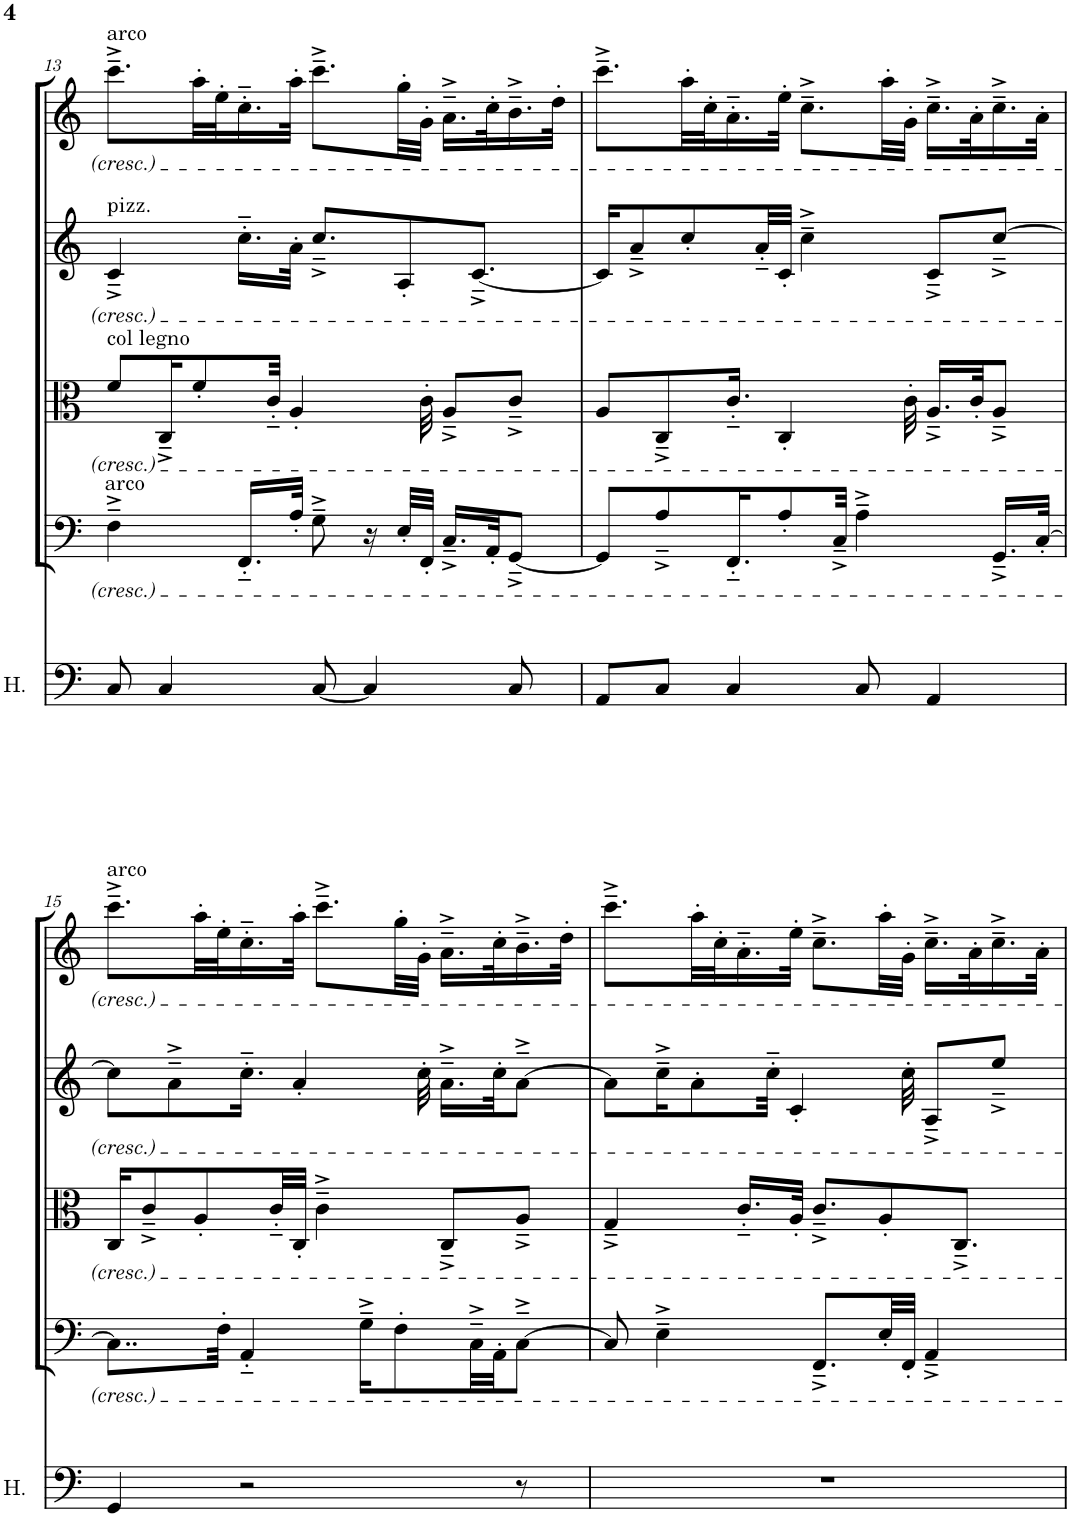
**kern	**kern	**kern	**kern	**kern
*part5	*part4	*part3	*part2	*part1
*staff5	*staff4	*staff3	*staff2	*staff1
*I"Homens	*I"Violoncello	*I"Viola	*I"Violin II	*I"Violin I
*I'H.	*I'Vc	*I'Vla	*I'Vln	*I'Vln
!!LO:PB:g=z
*clefF4	*clefF4	*clefC3	*clefG2	*clefG2
*k[]	*k[]	*k[]	*k[]	*k[]
*M7/8	*M7/8	*M7/8	*M7/8	*M7/8
=13	=13	=13	=13	=13
!	!	!	!	!LO:TX:a:t=arco
!	!	!	!LO:TX:a:t=pizz.	!
!	!	!LO:TX:a:t=col legno	!	!
!	!LO:TX:a:t=arco	!	!	!
8C/	4F~^\	8f/L	4c~^/	8.ccc~^\L
4C/	.	16C~^/K	.	.
.	.	8f'/	.	32aa'\LL
.	.	.	.	32ee'\J
.	16.FF'~/LL	.	16.cc'~\LL	16.cc'~\
.	.	32c'~/Jkk	.	.
.	32A'/JJk	4A'/	32a'\JJk	32aa'\JJk
[8C/	8G~^\	.	8.cc~^/L	8.ccc~^\L
4C/]	16r	.	.	.
.	32E'/LLL	.	8A'/	32gg'\LL
.	32FF'/JJJ	32c'\	.	32g'\JJJ
.	16.C~^/LL	8A~^/L	.	16.a~^\LL
.	.	.	[8.c~^/J	.
.	32AA'/JK	.	.	32cc'\K
8C/	[8GG~^/J	8c~^/J	.	16.b~^\
.	.	.	.	32dd'\JJk
=14	=14	=14	=14	=14
8AA/L	8GG/L]	8A/L	16c/KL]	8.ccc~^\L
.	.	.	8a~^/	.
8C/J	8A~^/	8C~^/	.	.
.	.	.	8cc'/	32aa'\LL
.	.	.	.	32cc'\J
4C/	16.FF'~/K	16.c'~/Jk	.	16.a'~\
.	.	.	32a'~/LL	.
.	8A'/	4C'/	32c'/JJJ	32ee'\JJk
.	.	.	4cc~^\	8.cc~^\L
.	32C~^/Jkk	.	.	.
8C/	4A~^\	.	.	.
.	.	.	.	32aa'\LL
.	.	32c'\	.	32g'\JJJ
4AA/	.	16.A~^/LL	8c~^/L	16.cc~^\LL
.	.	32c'/JK	.	32a'\K
.	16.GG~^/LL	8A~^/J	[8cc~^/J	16.cc~^\
.	[32C'/JJk	.	.	32a'\JJk
!!LO:LB:g=z
=15	=15	=15	=15	=15
!	!	!	!	!LO:TX:a:t=arco
4GG/	8..C\L]	16C/KL	8cc\L]	8.ccc~^\L
.	.	8c~^/	.	.
.	.	.	8a~^\	.
.	.	8A'/	.	32aa'\LL
.	32F'\Jkk	.	.	32ee'\J
2r	4AA'~/	.	16.cc'~\Jk	16.cc'~\
.	.	32c'~/LL	.	.
.	.	32C'/JJJ	4a'/	32aa'\JJk
.	.	4c~^\	.	8.ccc~^\L
.	16G~^\KL	.	.	.
.	8F'\	.	.	32gg'\LL
.	.	.	32cc'\	32g'\JJJ
.	.	8C~^/L	16.a~^\LL	16.a~^\LL
.	32C~^\LL	.	.	.
.	32AA'\JJ	.	32cc'\JK	32cc'\K
8r	[8C~^\J	8A~^/J	[8a~^\J	16.b~^\
.	.	.	.	32dd'\JJk
=16	=16	=16	=16	=16
2..r	8C/]	4G~^/	8a\L]	8.ccc~^\L
.	4E~^\	.	16cc~^\K	.
.	.	.	8a'\	32aa'\LL
.	.	.	.	32cc'\J
.	.	16.c'~/LL	.	16.a'~\
.	.	.	32cc'~\Jkk	.
.	.	32A'/JJk	4c'/	32ee'\JJk
.	8.FF~^/L	8.c~^/L	.	8.cc~^\L
.	32E'/LL	8A'/	.	32aa'\LL
.	32FF'/JJJ	.	32cc'\	32g'\JJJ
.	4AA~^/	.	8A~^/L	16.cc~^\LL
.	.	8.C~^/J	.	.
.	.	.	.	32a'\K
.	.	.	8ee~^/J	16.cc~^\
.	.	.	.	32a'\JJk
=	=	=	=	=
*-	*-	*-	*-	*-
